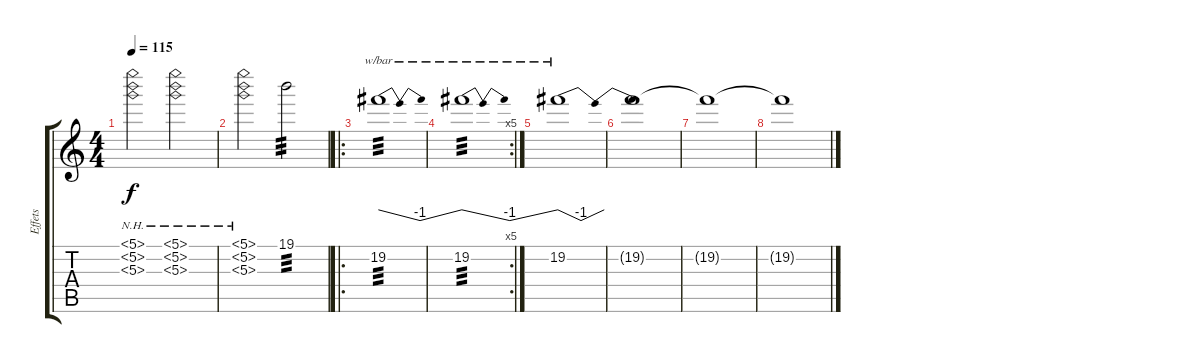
\track ("Effets" "Effets") {instrument overdrivenguitar}
\staff {score tabs}
\tuning (E4 B3 G3 D3 A2 E2) {hide}
\ts (4 4)
\tempo 115
\clef g2
\ks c
(5.1{nh} 5.2{nh} 5.3{nh}).2{dy f} (5.1{nh} 5.2{nh} 5.3{nh}).2 |
(5.1{nh} 5.2{nh} 5.3{nh}).2 19.1.2{tp 3} |
\ro
19.2.1{tbe (dip default 0 0 30 -4 60 0) tp 3} |
\rc 5
19.2.1{tbe (dip default 0 0 30 -4 60 0) tp 3} |
19.2.1{tbe (dip default 0 0 30 -4 60 0)} |
19.2{t}.1 |
19.2{t}.1 |
19.2{t}.1
